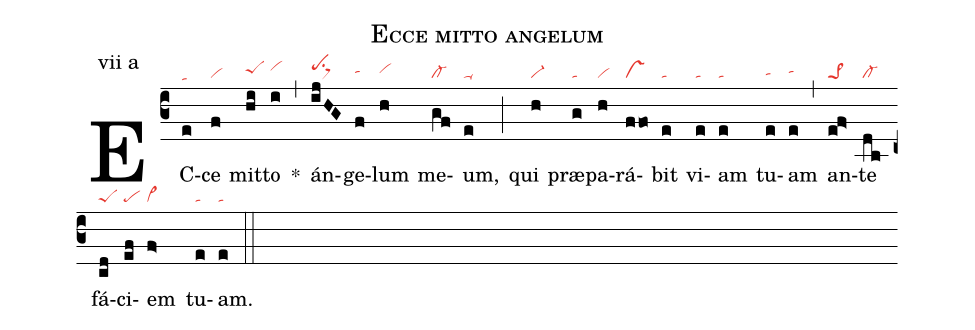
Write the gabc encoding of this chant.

name: Ecce mitto angelum;
office-part: Laudes Ant Eb;
mode: 7;
annotation: vii a;
nabc-lines: 1;
%%
(c3)
EC(e|tahe)ce(f|vi) mit(hi|peShh)to(i|vihi) *(,)
án(ijHG|pehisu1sux1)ge(f|tahh)lum(h|vihh) me(gf|cl-)um,(e|ta-) (;)
qui(h|vi-) præ(g|ta)pa(h|vi)rá(ffo|vs)bit(e|ta) vi(e|ta)am(e|ta) tu(e|tahg)am(e|tahh) (,)
an(ef>|pe>1)te(db|cl-) fá(cd|peS)ci(ef|pe)em(f>|vi>) tu(e|ta)am.(e|ta) (::)
